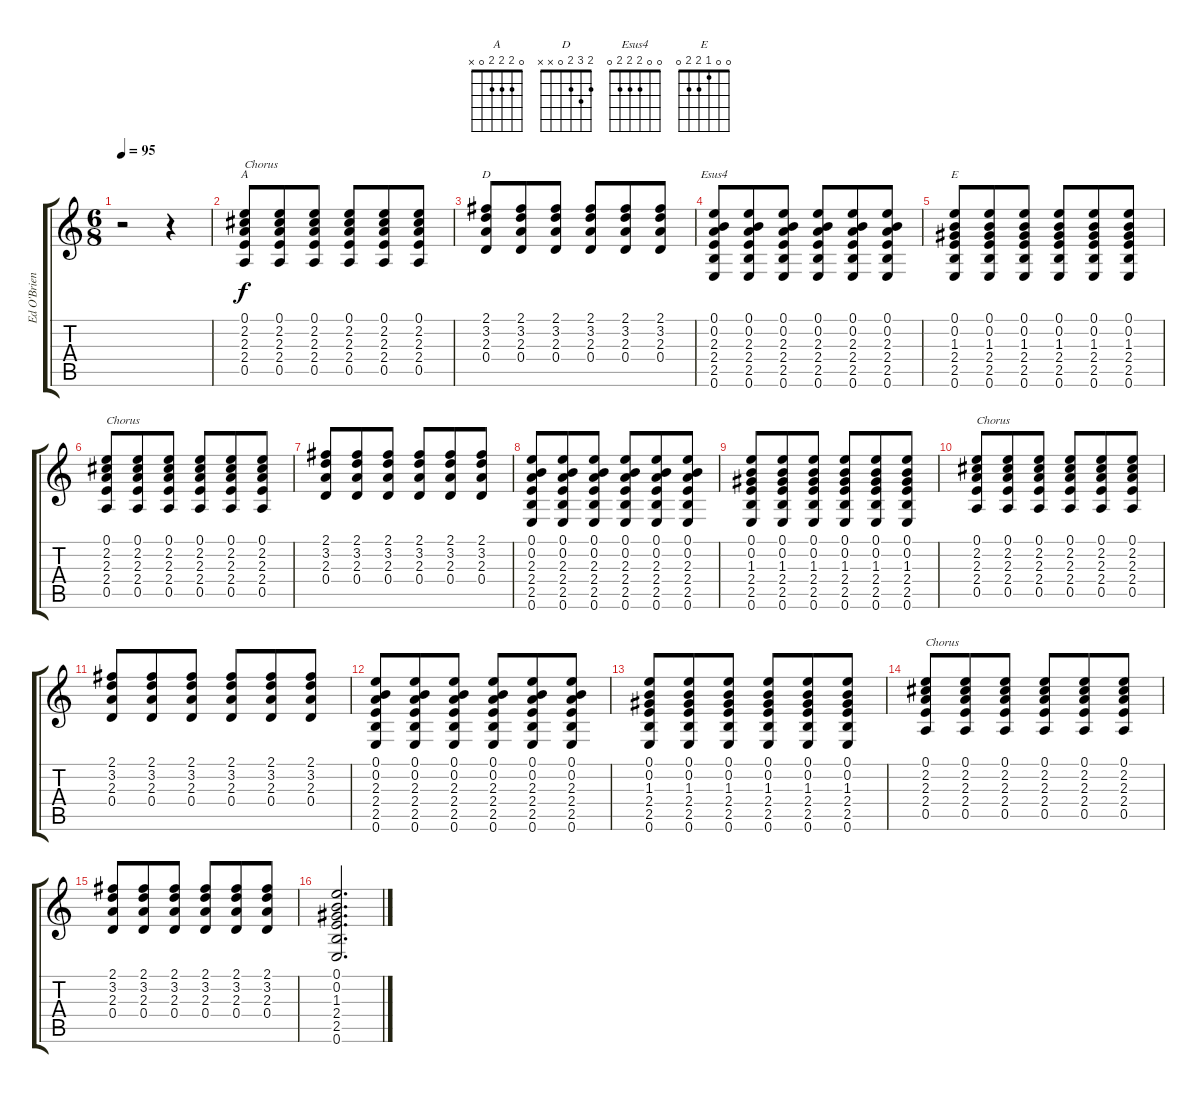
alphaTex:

\track ("Ed O'Brien (Guitar 2)" "Ed O'Brien") {instrument distortionguitar}
\staff {score tabs}
\tuning (E4 B3 G3 D3 A2 E2) {hide}
\chord ("A" 0 2 2 2 0 x)
\chord ("D" 2 3 2 0 x x)
\chord ("Esus4" 0 0 2 2 2 0)
\chord ("E" 0 0 1 2 2 0)
\ts (6 8)
\tempo 95
\clef g2
\ks c
r.2{dy f} r.4 |
(0.1 2.2 2.3 2.4 0.5).8{ch "A" txt "Chorus"} (0.1 2.2 2.3 2.4 0.5).8 (0.1 2.2 2.3 2.4 0.5).8 (0.1 2.2 2.3 2.4 0.5).8 (0.1 2.2 2.3 2.4 0.5).8 (0.1 2.2 2.3 2.4 0.5).8 |
(2.1 3.2 2.3 0.4).8{ch "D"} (2.1 3.2 2.3 0.4).8 (2.1 3.2 2.3 0.4).8 (2.1 3.2 2.3 0.4).8 (2.1 3.2 2.3 0.4).8 (2.1 3.2 2.3 0.4).8 |
(0.1 0.2 2.3 2.4 2.5 0.6).8{ch "Esus4"} (0.1 0.2 2.3 2.4 2.5 0.6).8 (0.1 0.2 2.3 2.4 2.5 0.6).8 (0.1 0.2 2.3 2.4 2.5 0.6).8 (0.1 0.2 2.3 2.4 2.5 0.6).8 (0.1 0.2 2.3 2.4 2.5 0.6).8 |
(0.1 0.2 1.3 2.4 2.5 0.6).8{ch "E"} (0.1 0.2 1.3 2.4 2.5 0.6).8 (0.1 0.2 1.3 2.4 2.5 0.6).8 (0.1 0.2 1.3 2.4 2.5 0.6).8 (0.1 0.2 1.3 2.4 2.5 0.6).8 (0.1 0.2 1.3 2.4 2.5 0.6).8 |
(0.1 2.2 2.3 2.4 0.5).8{txt "Chorus"} (0.1 2.2 2.3 2.4 0.5).8 (0.1 2.2 2.3 2.4 0.5).8 (0.1 2.2 2.3 2.4 0.5).8 (0.1 2.2 2.3 2.4 0.5).8 (0.1 2.2 2.3 2.4 0.5).8 |
(2.1 3.2 2.3 0.4).8 (2.1 3.2 2.3 0.4).8 (2.1 3.2 2.3 0.4).8 (2.1 3.2 2.3 0.4).8 (2.1 3.2 2.3 0.4).8 (2.1 3.2 2.3 0.4).8 |
(0.1 0.2 2.3 2.4 2.5 0.6).8 (0.1 0.2 2.3 2.4 2.5 0.6).8 (0.1 0.2 2.3 2.4 2.5 0.6).8 (0.1 0.2 2.3 2.4 2.5 0.6).8 (0.1 0.2 2.3 2.4 2.5 0.6).8 (0.1 0.2 2.3 2.4 2.5 0.6).8 |
(0.1 0.2 1.3 2.4 2.5 0.6).8 (0.1 0.2 1.3 2.4 2.5 0.6).8 (0.1 0.2 1.3 2.4 2.5 0.6).8 (0.1 0.2 1.3 2.4 2.5 0.6).8 (0.1 0.2 1.3 2.4 2.5 0.6).8 (0.1 0.2 1.3 2.4 2.5 0.6).8 |
(0.1 2.2 2.3 2.4 0.5).8{txt "Chorus"} (0.1 2.2 2.3 2.4 0.5).8 (0.1 2.2 2.3 2.4 0.5).8 (0.1 2.2 2.3 2.4 0.5).8 (0.1 2.2 2.3 2.4 0.5).8 (0.1 2.2 2.3 2.4 0.5).8 |
(2.1 3.2 2.3 0.4).8 (2.1 3.2 2.3 0.4).8 (2.1 3.2 2.3 0.4).8 (2.1 3.2 2.3 0.4).8 (2.1 3.2 2.3 0.4).8 (2.1 3.2 2.3 0.4).8 |
(0.1 0.2 2.3 2.4 2.5 0.6).8 (0.1 0.2 2.3 2.4 2.5 0.6).8 (0.1 0.2 2.3 2.4 2.5 0.6).8 (0.1 0.2 2.3 2.4 2.5 0.6).8 (0.1 0.2 2.3 2.4 2.5 0.6).8 (0.1 0.2 2.3 2.4 2.5 0.6).8 |
(0.1 0.2 1.3 2.4 2.5 0.6).8 (0.1 0.2 1.3 2.4 2.5 0.6).8 (0.1 0.2 1.3 2.4 2.5 0.6).8 (0.1 0.2 1.3 2.4 2.5 0.6).8 (0.1 0.2 1.3 2.4 2.5 0.6).8 (0.1 0.2 1.3 2.4 2.5 0.6).8 |
(0.1 2.2 2.3 2.4 0.5).8{txt "Chorus"} (0.1 2.2 2.3 2.4 0.5).8 (0.1 2.2 2.3 2.4 0.5).8 (0.1 2.2 2.3 2.4 0.5).8 (0.1 2.2 2.3 2.4 0.5).8 (0.1 2.2 2.3 2.4 0.5).8 |
(2.1 3.2 2.3 0.4).8 (2.1 3.2 2.3 0.4).8 (2.1 3.2 2.3 0.4).8 (2.1 3.2 2.3 0.4).8 (2.1 3.2 2.3 0.4).8 (2.1 3.2 2.3 0.4).8 |
(0.1 0.2 1.3 2.4 2.5 0.6).2{d}
